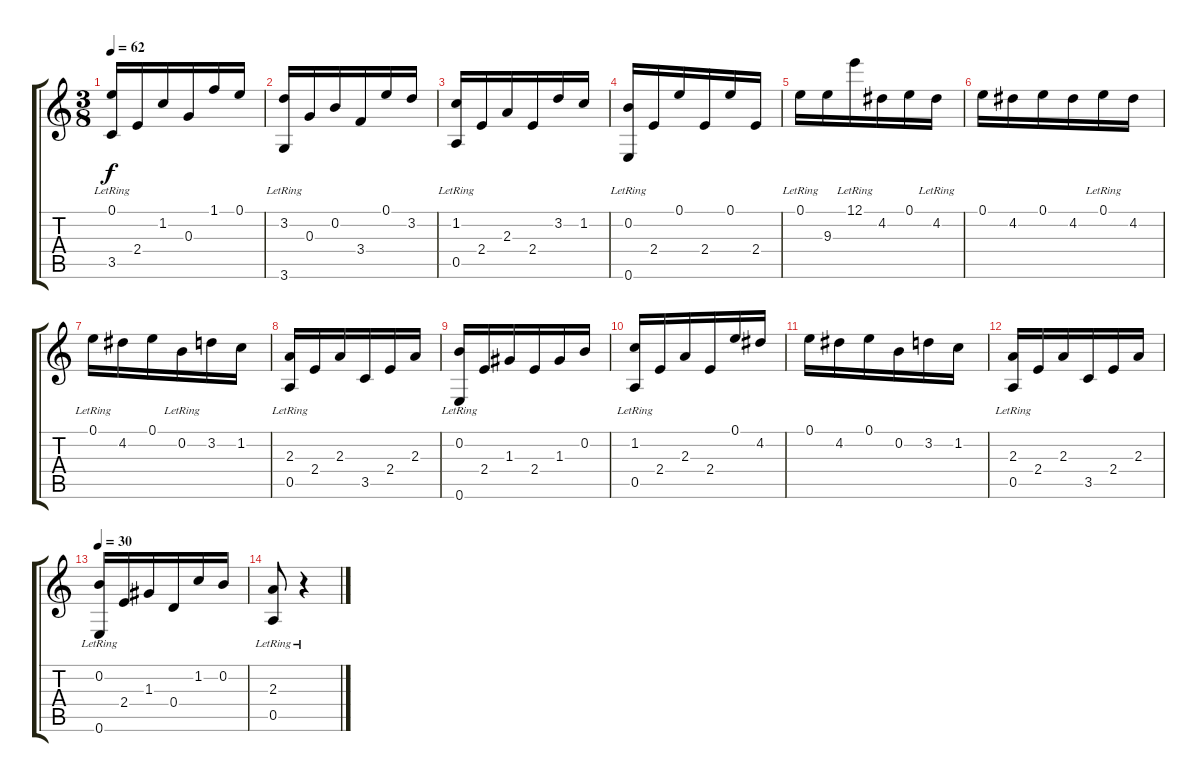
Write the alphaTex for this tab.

\track "" {instrument acousticguitarnylon}
\staff {score tabs}
\tuning (E4 B3 G3 D3 A2 E2) {hide}
\ts (3 8)
\tempo 62
\clef g2
\ks c
(0.1 3.5{lr}).16{dy f} 2.4.16 1.2.16 0.3.16 1.1.16 0.1.16 |
(3.2 3.6{lr}).16 0.3.16 0.2.16 3.4.16 0.1.16 3.2.16 |
(1.2 0.5{lr}).16 2.4.16 2.3.16 2.4.16 3.2.16 1.2.16 |
(0.2 0.6{lr}).16 2.4.16 0.1.16 2.4.16 0.1.16 2.4.16 |
0.1{lr}.16 9.3.16 12.1{lr}.16 4.2.16 0.1.16 4.2{lr}.16 |
0.1.16 4.2.16 0.1.16 4.2.16 0.1{lr}.16 4.2.16 |
0.1{lr}.16 4.2.16 0.1.16 0.2{lr}.16 3.2.16 1.2.16 |
(2.3 0.5{lr}).16 2.4.16 2.3.16 3.5.16 2.4.16 2.3.16 |
(0.2 0.6{lr}).16 2.4.16 1.3.16 2.4.16 1.3.16 0.2.16 |
(1.2 0.5{lr}).16 2.4.16 2.3.16 2.4.16 0.1.16 4.2.16 |
0.1.16 4.2.16 0.1.16 0.2.16 3.2.16 1.2.16 |
(2.3 0.5{lr}).16 2.4.16 2.3.16 3.5.16 2.4.16 2.3.16 |
\tempo 30
(0.2 0.6{lr}).16 2.4.16 1.3.16 0.4.16 1.2.16 0.2.16 |
(2.3{lr} 0.5{lr}).8 r.4
